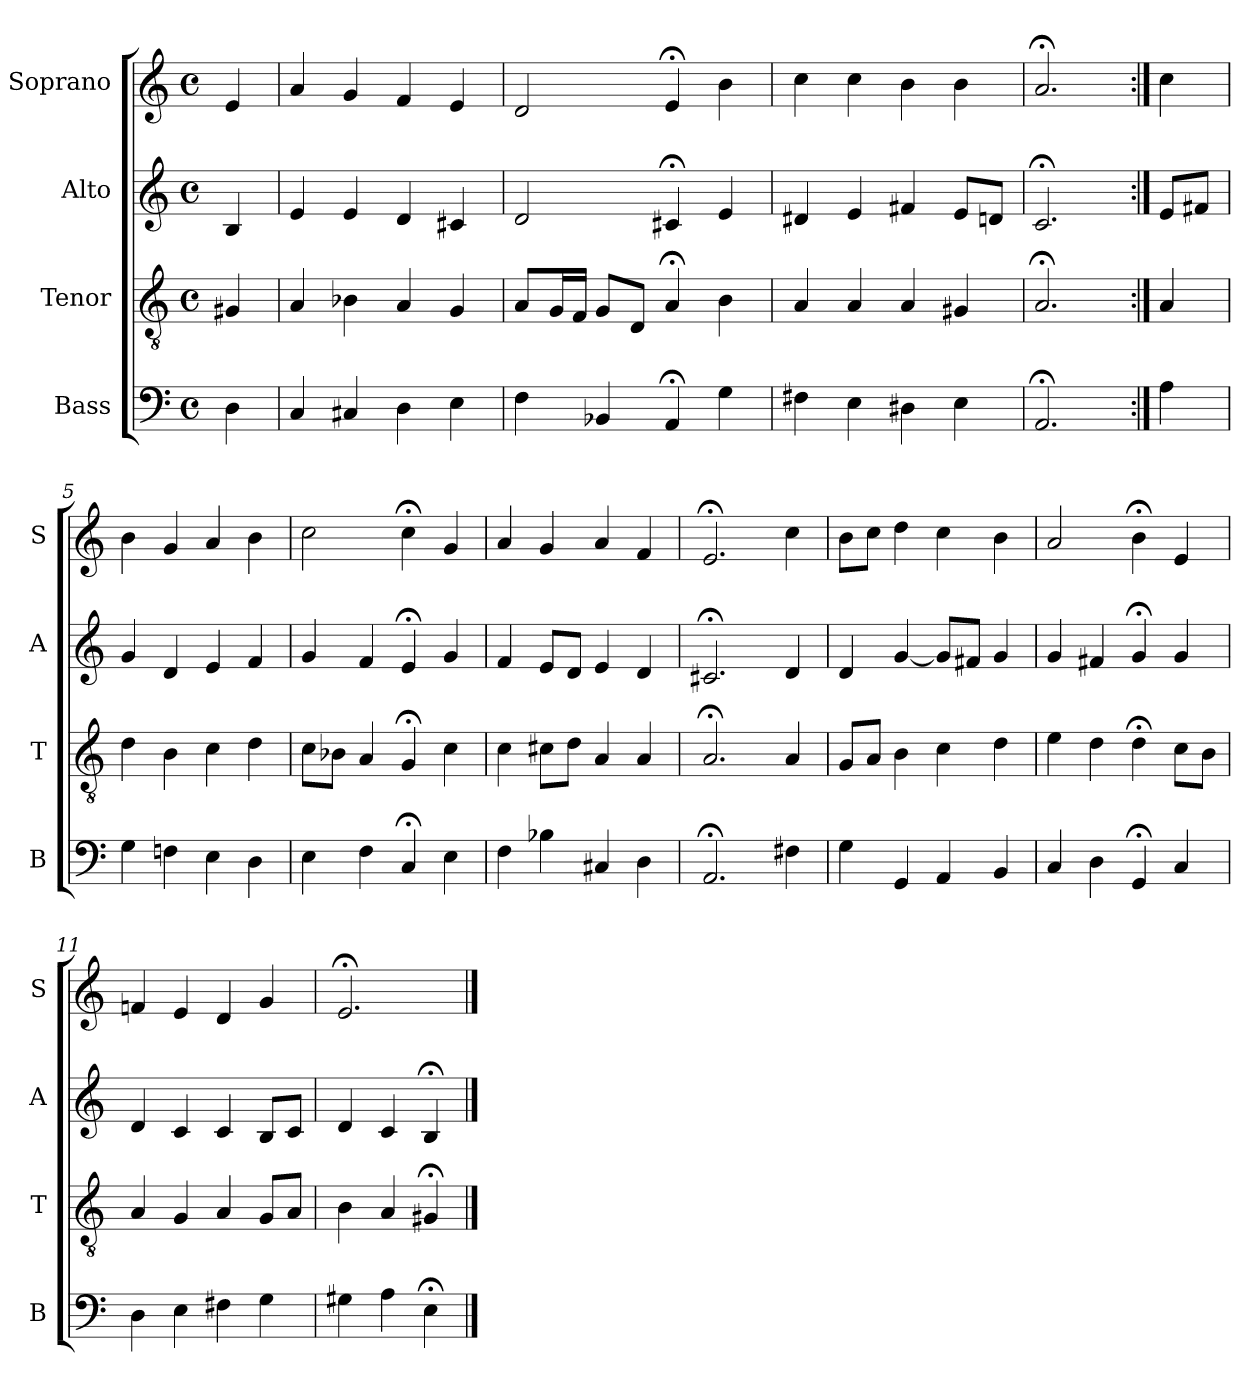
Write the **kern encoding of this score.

**kern	**kern	**kern	**kern
*part4	*part3	*part2	*part1
*staff4	*staff3	*staff2	*staff1
*I"Bass	*I"Tenor	*I"Alto	*I"Soprano
*I'B	*I'T	*I'A	*I'S
*clefF4	*clefGv2	*clefG2	*clefG2
*k[]	*k[]	*k[]	*k[]
*a:	*a:	*a:	*a:
*M4/4	*M4/4	*M4/4	*M4/4
*met(c)	*met(c)	*met(c)	*met(c)
*MM100	*MM100	*MM100	*MM100
=	=	=	=
4D	4G#Xi	4Bi	4e
=1	=1	=1	=1
4C	4Ai	4ei	4a
4C#X	4B-X	4e	4g
4D	4A	4d	4f
4E	4G	4c#X	4e
=2	=2	=2	=2
4F	8AL	2d	2d
.	16GL	.	.
.	16FJJ	.	.
4BB-X	8GL	.	.
.	8DJ	.	.
4AA;<	4A;<	4c#X;<i	4e;<i
4G	4B	4ei	4bi
=3	=3	=3	=3
4F#X	4A	4d#X	4cc
4E	4A	4e	4cc
4D#X	4A	4f#X	4b
4E	4G#X	8eL	4b
.	.	8dnJ	.
=4	=4	=4	=4
2.AA;<	2.A;<	2.c;<	2.a;<
=:|!	=:|!	=:|!	=:|!
4A	4A	8eL	4cc
.	.	8f#XJ	.
=5	=5	=5	=5
4G	4d	4g	4b
4Fn	4B	4d	4g
4E	4c	4e	4a
4D	4d	4f	4b
=6	=6	=6	=6
4E	8cL	4g	2cc
.	8B-XJ	.	.
4F	4A	4f	.
4C;<	4G;<i	4e;<i	4cc;<
4E	4ci	4gi	4g
=7	=7	=7	=7
4F	4c	4f	4a
4B-X	8c#XL	8eL	4g
.	8dJ	8dJ	.
4C#X	4A	4e	4a
4D	4A	4d	4f
=8	=8	=8	=8
2.AA;<	2.A;<	2.c#X;<	2.e;<
4F#X	4A	4d	4cc
=9	=9	=9	=9
4G	8GL	4d	8bL
.	8AJ	.	8ccJ
4GG	4B	[4g	4dd
4AA	4c	8gL]	4cc
.	.	8f#XJ	.
4BB	4d	4g	4b
=10	=10	=10	=10
4C	4e	4g	2a
4D	4d	4f#X	.
4GG;<	4d;<	4g;<	4b;<
4C	8cL	4g	4e
.	8BJ	.	.
=11	=11	=11	=11
4D	4A	4d	4fn
4E	4G	4c	4e
4F#X	4A	4c	4d
4G	8GL	8BL	4g
.	8AJ	8cJ	.
=12	=12	=12	=12
4G#X	4B	4d	2.e;<
4A	4A	4c	.
4E;<	4G#X;<	4B;<	.
==	==	==	==
*-	*-	*-	*-
